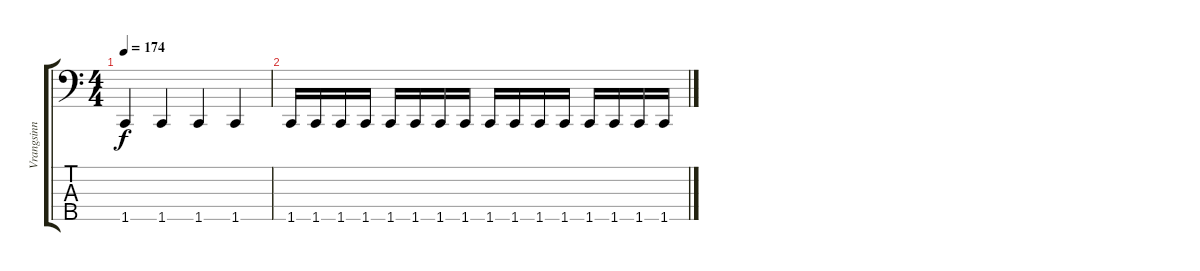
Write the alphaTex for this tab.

\track ("Vrangsinn - Bass" "Vrangsinn ") {instrument electricbassfinger}
\staff {score tabs}
\tuning (G2 D2 A1 E1 B0) {hide}
\ts (4 4)
\tempo 174
\clef f4
\ks c
1.5.4{dy f} 1.5.4 1.5.4 1.5.4 |
1.5.16 1.5.16 1.5.16 1.5.16 1.5.16 1.5.16 1.5.16 1.5.16 1.5.16 1.5.16 1.5.16 1.5.16 1.5.16 1.5.16 1.5.16 1.5.16
